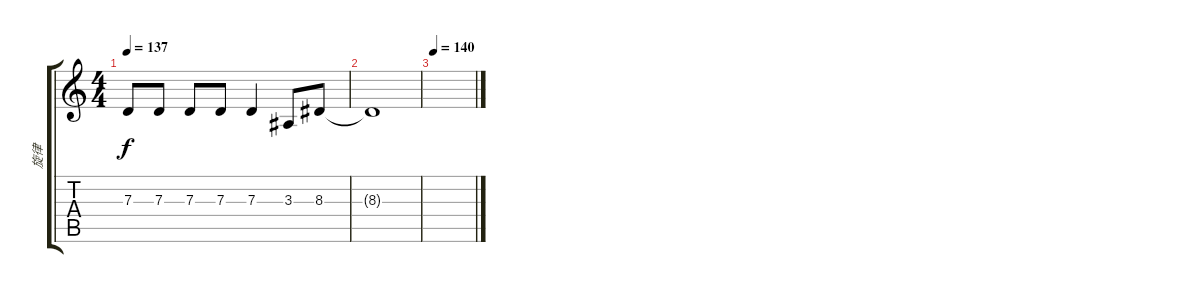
\track ("旋律" "旋律") {instrument sopranosax}
\staff {score tabs}
\tuning (E4 B3 G3 D3 A2 E2) {hide}
\ts (4 4)
\tempo 137
\clef g2
\ks c
7.3.8{dy f} 7.3.8 7.3.8 7.3.8 7.3.4 3.3.8 8.3.8 |
8.3{t}.1 |
\tempo 140
